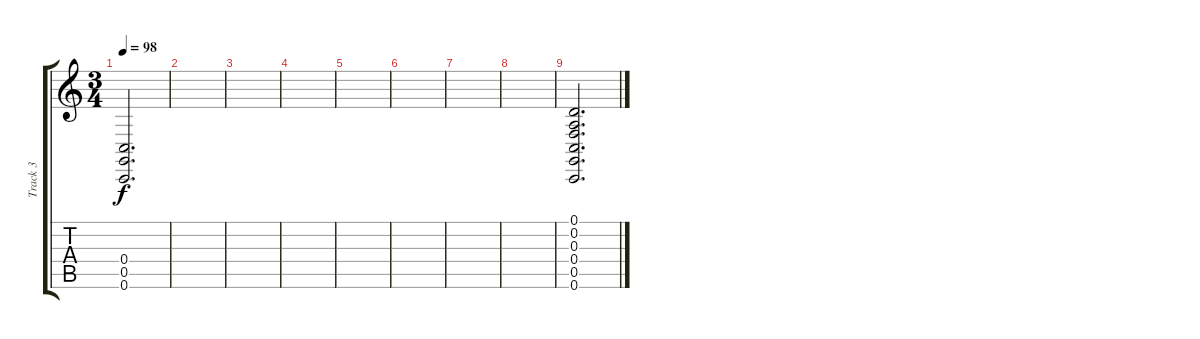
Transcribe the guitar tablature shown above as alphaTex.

\track ("Track 3" "Track 3") {instrument taikodrum}
\staff {score tabs}
\tuning (D4 A3 F3 C3 G2 C2) {hide}
\ts (3 4)
\tempo 98
\clef g2
\ks c
(0.4 0.5 0.6).2{d dy f} |
|
|
|
|
|
|
|
(0.1 0.2 0.3 0.4 0.5 0.6).2{d}
